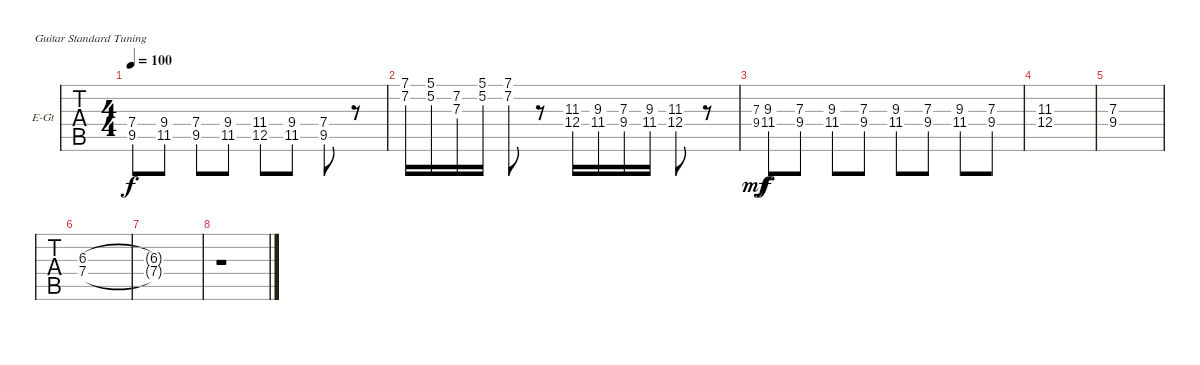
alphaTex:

\bracketExtendMode groupsimilarinstruments
\firstSystemTrackNameOrientation horizontal
\otherSystemsTrackNameOrientation horizontal
\track ("Nick" "E-Gt") {instrument distortionguitar}
\staff {tabs}
\tuning (E4 B3 G3 D3 A2 E2)
\ts (4 4)
\tempo 100
\clef g2
\ks c
(7.4 9.5).8{dy f} (9.4 11.5).8 (7.4 9.5).8 (9.4 11.5).8 (11.4 12.5).8 (9.4 11.5).8 (7.4 9.5).8 r.8 |
(7.1 7.2).16 (5.1 5.2).16 (7.2 7.3).16 (5.1 5.2).16 (7.1 7.2).8 r.8 (11.3 12.4).16 (9.3 11.4).16 (7.3 9.4).16 (9.3 11.4).16 (11.3 12.4).8 r.8 |
(7.3 9.4).8{gr dy mf} (9.3 11.4).8{dy f} (7.3 9.4).8 (9.3 11.4).8 (7.3 9.4).8 (9.3 11.4).8 (7.3 9.4).8 (9.3 11.4).8 (7.3 9.4).8 |
(11.3 12.4).1 |
(7.3 9.4).1 |
(6.3 7.4).1 |
(6.3{t} 7.4{t}).1 |
r.1
